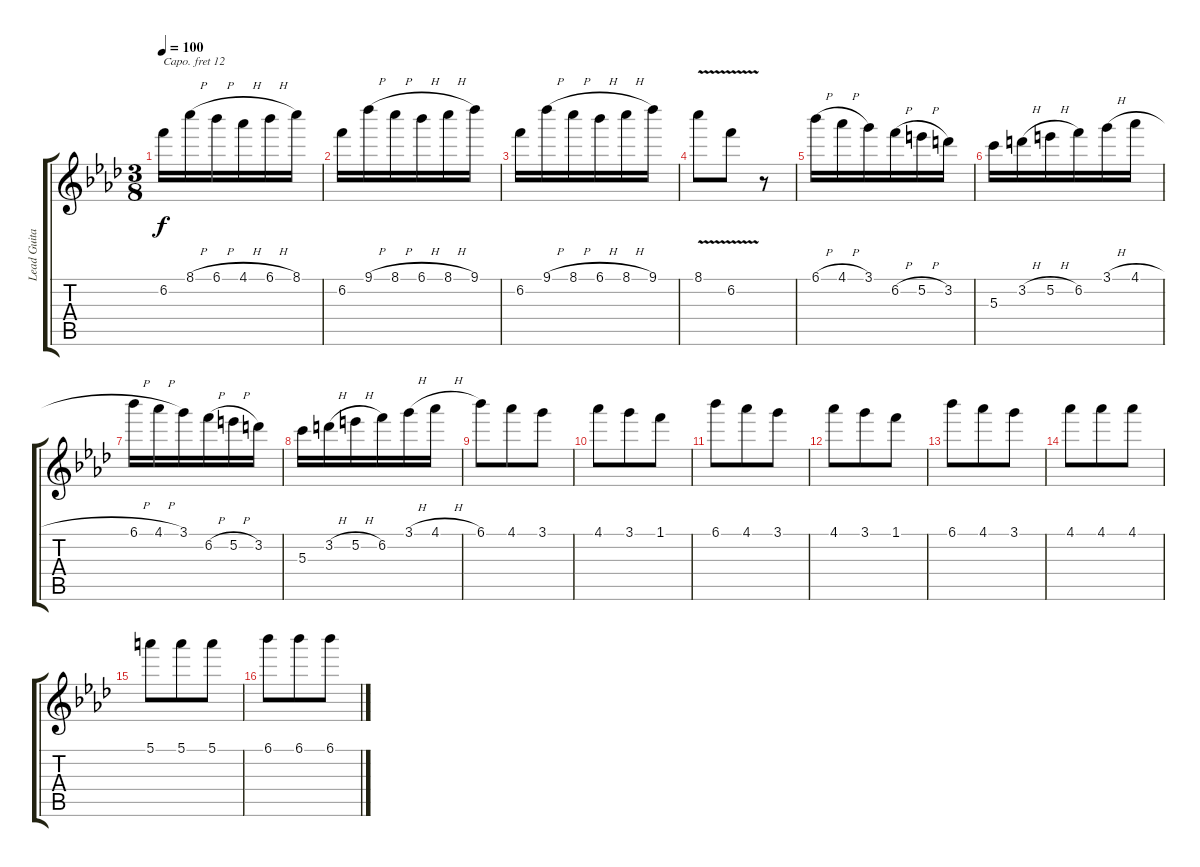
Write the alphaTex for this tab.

\track ("Lead Guitar (Octave)" "Lead Guita") {instrument overdrivenguitar}
\staff {score tabs}
\capo 12
\tuning (E4 B3 G3 D3 A2 E2) {hide}
\ts (3 8)
\tempo 100
\clef g2
\ks ab
6.2.16{dy f} 8.1{h}.16 6.1{h}.16 4.1{h}.16 6.1{h}.16 8.1.16 |
6.2.16 9.1{h}.16 8.1{h}.16 6.1{h}.16 8.1{h}.16 9.1.16 |
6.2.16 9.1{h}.16 8.1{h}.16 6.1{h}.16 8.1{h}.16 9.1.16 |
8.1{v}.8 6.2{v}.8 r.8 |
6.1{h}.16 4.1{h}.16 3.1.16 6.2{h}.16 5.2{h}.16 3.2.16 |
5.3.16 3.2{h}.16 5.2{h}.16 6.2.16 3.1{h}.16 4.1{h}.16 |
6.1{h}.16 4.1{h}.16 3.1.16 6.2{h}.16 5.2{h}.16 3.2.16 |
5.3.16 3.2{h}.16 5.2{h}.16 6.2.16 3.1{h}.16 4.1{h}.16 |
6.1.8 4.1.8 3.1.8 |
4.1.8 3.1.8 1.1.8 |
6.1.8 4.1.8 3.1.8 |
4.1.8 3.1.8 1.1.8 |
6.1.8 4.1.8 3.1.8 |
4.1.8 4.1.8 4.1.8 |
5.1.8 5.1.8 5.1.8 |
6.1.8 6.1.8 6.1.8
